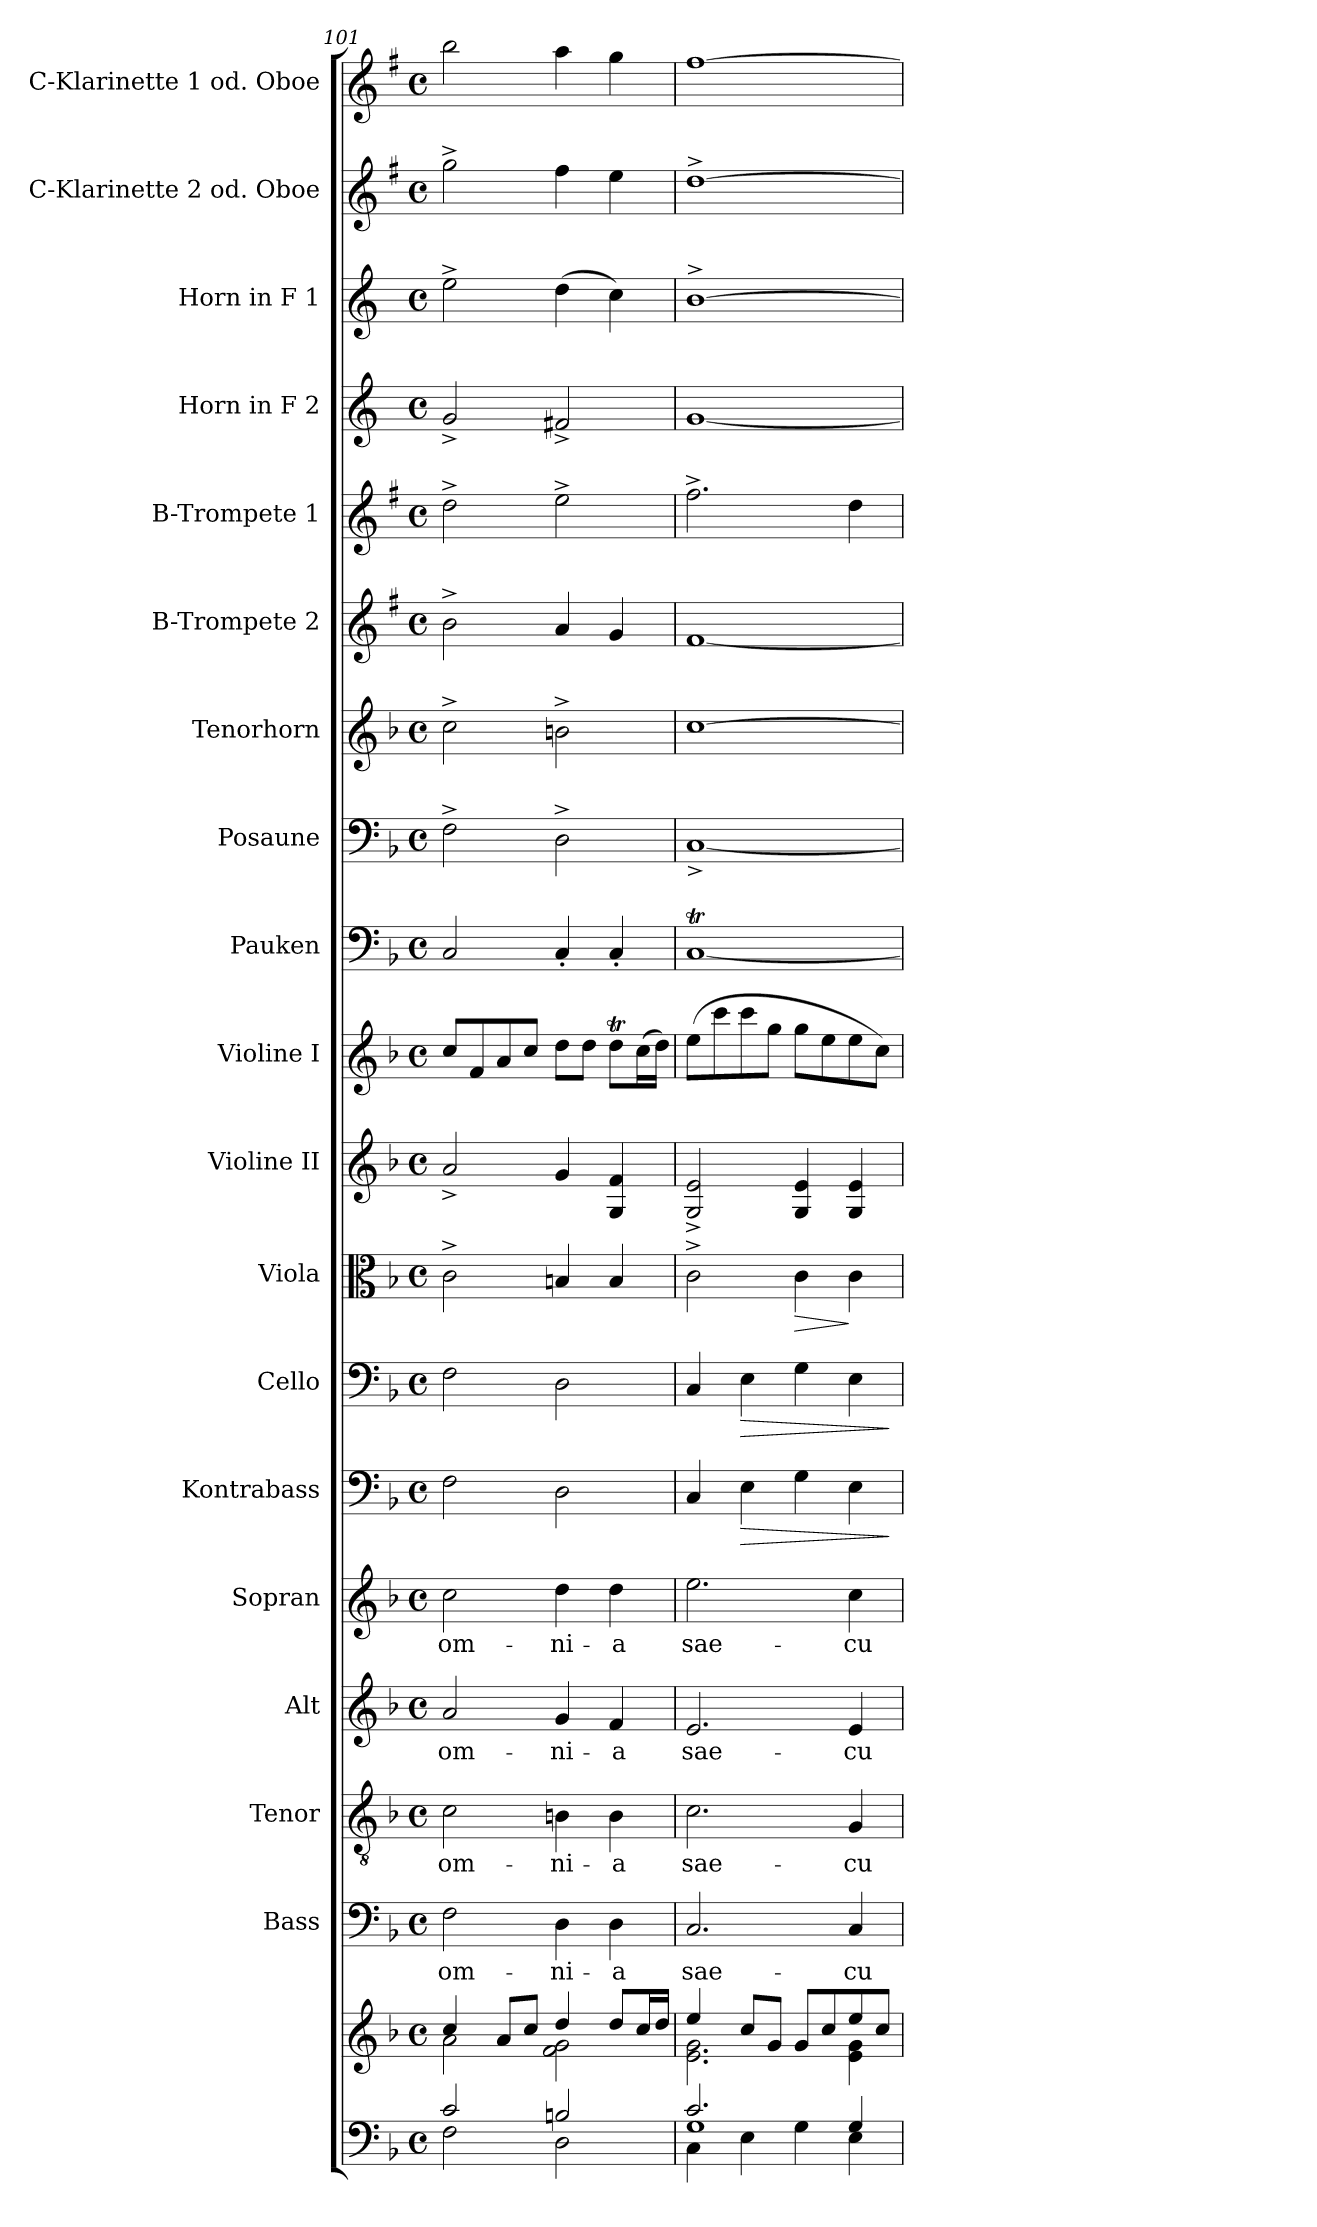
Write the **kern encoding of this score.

**kern	**kern	**kern	**text	**kern	**text	**kern	**text	**kern	**text	**kern	**dynam	**kern	**dynam	**kern	**dynam	**kern	**kern	**kern	**kern	**kern	**kern	**kern	**kern	**kern	**kern	**kern
*part19	*part19	*part18	*part18	*part17	*part17	*part16	*part16	*part15	*part15	*part14	*part14	*part13	*part13	*part12	*part12	*part11	*part10	*part9	*part8	*part7	*part6	*part5	*part4	*part3	*part2	*part1
*staff20	*staff19	*staff18	*staff18	*staff17	*staff17	*staff16	*staff16	*staff15	*staff15	*staff14	*staff14	*staff13	*staff13	*staff12	*staff12	*staff11	*staff10	*staff9	*staff8	*staff7	*staff6	*staff5	*staff4	*staff3	*staff2	*staff1
*	*	*I"Bass	*	*I"Tenor	*	*I"Alt	*	*I"Sopran	*	*I"Kontrabass	*	*I"Cello	*	*I"Viola	*	*I"Violine II	*I"Violine I	*I"Pauken	*I"Posaune	*I"Tenorhorn	*I"B-Trompete 2	*I"B-Trompete 1	*I"Horn in F 2	*I"Horn in F 1	*I"C-Klarinette 2 od. Oboe	*I"C-Klarinette 1 od. Oboe
*	*	*I'B.	*	*I'T.	*	*I'A.	*	*I'S.	*	*I'Kb.	*	*	*	*I'Vla.	*	*I'Vl. II	*I'Vl. I	*I'Pk.	*I'Pos.	*I'T. Hrn.	*I'B Trp. 2	*I'B Trp. 1	*	*	*I'C Kl. 2	*I'C Kl. 1
!!LO:PB:g=z
*clefF4	*clefG2	*clefF4	*	*clefGv2	*	*clefG2	*	*clefG2	*	*clefF4	*	*clefF4	*	*clefC3	*	*clefG2	*clefG2	*clefF4	*clefF4	*clefG2	*clefG2	*clefG2	*clefG2	*clefG2	*clefG2	*clefG2
*	*	*	*	*	*	*	*	*	*	*ITrd7c12	*	*	*	*	*	*	*	*	*	*ITrd8c14	*ITrd1c2	*ITrd1c2	*ITrd4c7	*ITrd4c7	*ITrd1c2	*ITrd1c2
*k[b-]	*k[b-]	*k[b-]	*	*k[b-]	*	*k[b-]	*	*k[b-]	*	*k[b-]	*	*k[b-]	*	*k[b-]	*	*k[b-]	*k[b-]	*k[b-]	*k[b-]	*k[b-]	*k[b-]	*k[b-]	*k[b-]	*k[b-]	*k[b-]	*k[b-]
*F:	*F:	*F:	*	*F:	*	*F:	*	*F:	*	*F:	*	*F:	*	*F:	*	*F:	*F:	*F:	*F:	*F:	*F:	*F:	*F:	*F:	*F:	*F:
*M4/4	*M4/4	*M4/4	*	*M4/4	*	*M4/4	*	*M4/4	*	*M4/4	*	*M4/4	*	*M4/4	*	*M4/4	*M4/4	*M4/4	*M4/4	*M4/4	*M4/4	*M4/4	*M4/4	*M4/4	*M4/4	*M4/4
*met(c)	*met(c)	*met(c)	*	*met(c)	*	*met(c)	*	*met(c)	*	*met(c)	*	*met(c)	*	*met(c)	*	*met(c)	*met(c)	*met(c)	*met(c)	*met(c)	*met(c)	*met(c)	*met(c)	*met(c)	*met(c)	*met(c)
=101	=101	=101	=101	=101	=101	=101	=101	=101	=101	=101	=101	=101	=101	=101	=101	=101	=101	=101	=101	=101	=101	=101	=101	=101	=101	=101
*^	*^	*	*	*	*	*	*	*	*	*	*	*	*	*	*	*	*	*	*	*	*	*	*	*	*	*
!	!	!	!	!	!LO:LY:b	!	!LO:LY:b	!	!LO:LY:b	!	!LO:LY:b	!	!	!	!	!	!	!	!	!	!	!	!	!	!	!	!	!
2c/	2F\	4cc/	2a\	2F\	om-	2c\	om-	2a/	om-	2cc\	om-	2FF\	.	2F\	.	2c^>\	.	2a^</	8cc/L	2C/	2F^>\	2c^>\	2a^>\	2cc^>\	2c^</	2a^>\	2ff^>\	2aa\
.	.	.	.	.	.	.	.	.	.	.	.	.	.	.	.	.	.	.	8f/	.	.	.	.	.	.	.	.	.
.	.	8a/L	.	.	.	.	.	.	.	.	.	.	.	.	.	.	.	.	8a/	.	.	.	.	.	.	.	.	.
.	.	8cc/J	.	.	.	.	.	.	.	.	.	.	.	.	.	.	.	.	8cc/J	.	.	.	.	.	.	.	.	.
!	!	!	!	!	!LO:LY:b	!	!LO:LY:b	!	!LO:LY:b	!	!LO:LY:b	!	!	!	!	!	!	!	!	!	!	!	!	!	!	!	!	!
2Bn/	2D\	4dd/	2f\ 2g\	4D\	-ni-	4Bn\	-ni-	4g/	-ni-	4dd\	-ni-	2DD\	.	2D\	.	4Bn/	.	4g/	8dd\L	4C'</	2D^>\	2Bn^>\	4g/	2dd^>\	2Bn^</	(>4g\	4ee\	4gg\
.	.	.	.	.	.	.	.	.	.	.	.	.	.	.	.	.	.	.	8dd\J	.	.	.	.	.	.	.	.	.
!	!	!	!	!	!LO:LY:b	!	!LO:LY:b	!	!LO:LY:b	!	!LO:LY:b	!	!	!	!	!	!	!	!	!	!	!	!	!	!	!	!	!
.	.	8dd/L	.	4D\	-a	4B\	-a	4f/	-a	4dd\	-a	.	.	.	.	4B/	.	4G/ 4f/	8ddT\L	4C'</	.	.	4f/	.	.	4f\)	4dd\	4ff\
.	.	16cc/L	.	.	.	.	.	.	.	.	.	.	.	.	.	.	.	.	(>16cc\L	.	.	.	.	.	.	.	.	.
.	.	16dd/JJ	.	.	.	.	.	.	.	.	.	.	.	.	.	.	.	.	16dd\JJ)	.	.	.	.	.	.	.	.	.
=102	=102	=102	=102	=102	=102	=102	=102	=102	=102	=102	=102	=102	=102	=102	=102	=102	=102	=102	=102	=102	=102	=102	=102	=102	=102	=102	=102	=102
*	*^	*	*	*	*	*	*	*	*	*	*	*	*	*	*	*	*	*	*	*	*	*	*	*	*	*	*	*
!	!	!	!	!	!	!LO:LY:b	!	!LO:LY:b	!	!LO:LY:b	!	!LO:LY:b	!	!	!	!	!	!	!	!	!	!	!	!	!	!	!	!	!
2.c/	4C\	1G	4ee/	2.e\ 2.g\	2.C/	sae-	2.c\	sae-	2.e/	sae-	2.ee\	sae-	4CC/	.	4C/	.	2c^>\	.	2G/^< 2e/^<	(>8ee\L	[1CT	[1C^<	[1c	[1e	2.ee^>\	[1c	[1e^>	[1cc^>	[1ee
.	.	.	.	.	.	.	.	.	.	.	.	.	.	.	.	.	.	.	.	8ccc\	.	.	.	.	.	.	.	.	.
!	!	!	!	!	!	!	!	!	!	!	!	!	!	!LO:HP:b	!	!LO:HP:b	!	!	!	!	!	!	!	!	!	!	!	!	!
.	4E\	.	8cc/L	.	.	.	.	.	.	.	.	.	4EE\	>	4E\	>	.	.	.	8ccc\	.	.	.	.	.	.	.	.	.
.	.	.	8g/J	.	.	.	.	.	.	.	.	.	.	.	.	.	.	.	.	8gg\J	.	.	.	.	.	.	.	.	.
!	!	!	!	!	!	!	!	!	!	!	!	!	!	!	!	!	!	!LO:HP:b	!	!	!	!	!	!	!	!	!	!	!
.	4G\	.	8g/L	.	.	.	.	.	.	.	.	.	4GG\	.	4G\	.	4c\	>	4G/ 4e/	8gg\L	.	.	.	.	.	.	.	.	.
.	.	.	8cc/	.	.	.	.	.	.	.	.	.	.	.	.	.	.	.	.	8ee\	.	.	.	.	.	.	.	.	.
!	!	!	!	!	!	!LO:LY:b	!	!LO:LY:b	!	!LO:LY:b	!	!LO:LY:b	!	!	!	!	!	!	!	!	!	!	!	!	!	!	!	!	!
4G/	4E\	.	8ee/	4e\ 4g\	4C/	-cu-	4G/	-cu-	4e/	-cu-	4cc\	-cu-	4EE\	.	4E\	.	4c\	]	4G/ 4e/	8ee\	.	.	.	.	4cc\	.	.	.	.
.	.	.	8cc/J	.	.	.	.	.	.	.	.	.	.	.	.	.	.	.	.	8cc\J)	.	.	.	.	.	.	.	.	.
*v	*v	*v	*	*	*	*	*	*	*	*	*	*	*	*	*	*	*	*	*	*	*	*	*	*	*	*	*	*	*
*	*v	*v	*	*	*	*	*	*	*	*	*	*	*	*	*	*	*	*	*	*	*	*	*	*	*	*	*
.	.	.	.	.	.	.	.	.	.	.	]	.	]	.	.	.	.	.	.	.	.	.	.	.	.	.
=	=	=	=	=	=	=	=	=	=	=	=	=	=	=	=	=	=	=	=	=	=	=	=	=	=	=
*-	*-	*-	*-	*-	*-	*-	*-	*-	*-	*-	*-	*-	*-	*-	*-	*-	*-	*-	*-	*-	*-	*-	*-	*-	*-	*-
